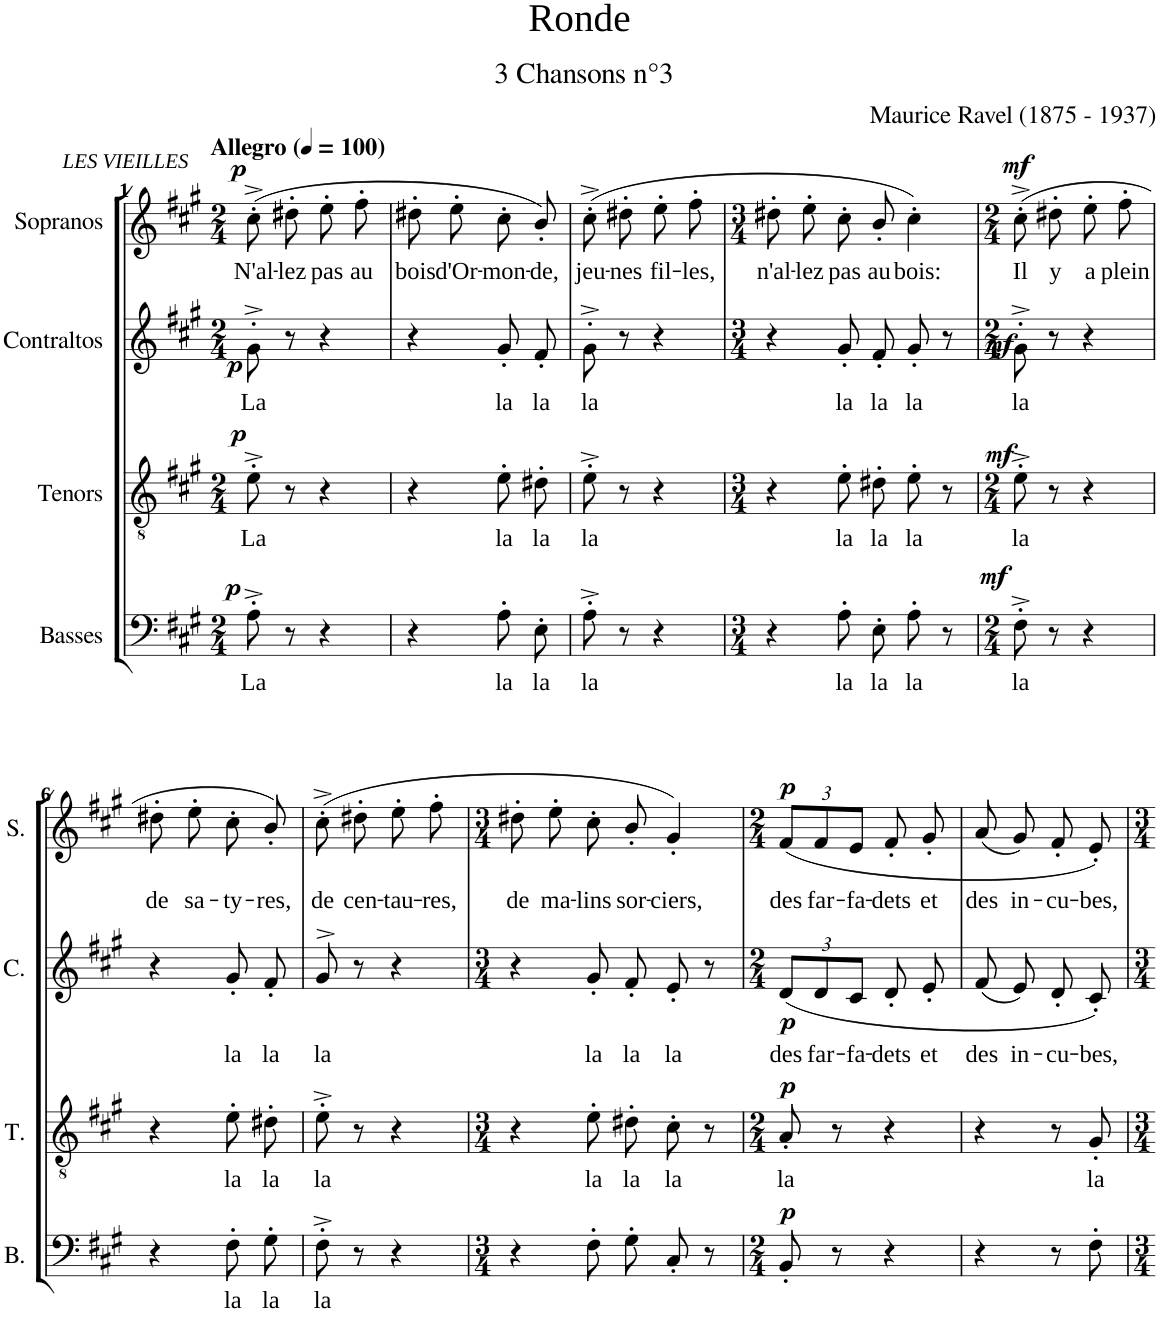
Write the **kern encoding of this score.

**kern	**text	**dynam	**kern	**text	**dynam	**kern	**text	**dynam	**kern	**text	**dynam
*part4	*part4	*part4	*part3	*part3	*part3	*part2	*part2	*part2	*part1	*part1	*part1
*staff4	*staff4	*staff4	*staff3	*staff3	*staff3	*staff2	*staff2	*staff2	*staff1	*staff1	*staff1
*I"Basses	*	*	*I"Tenors	*	*	*I"Contraltos	*	*	*I"Sopranos	*	*
*I'B.	*	*	*I'T.	*	*	*I'C.	*	*	*I'S.	*	*
*clefF4	*	*	*clefGv2	*	*	*clefG2	*	*	*clefG2	*	*
*	*	*	*Trd7c12	*	*	*	*	*	*	*	*
*k[f#c#g#]	*	*	*k[f#c#g#]	*	*	*k[f#c#g#]	*	*	*k[f#c#g#]	*	*
*A:	*	*	*A:	*	*	*A:	*	*	*A:	*	*
*M2/4	*	*	*M2/4	*	*	*M2/4	*	*	*M2/4	*	*
*MM100	*	*	*MM100	*	*	*MM100	*	*	*MM100	*	*
=1	=1	=1	=1	=1	=1	=1	=1	=1	=1	=1	=1
!	!	!	!	!	!	!	!	!	!LO:TX:a:i:t=LES VIEILLES	!	!
!	!	!	!	!	!	!	!	!	!LO:TX:a:B:t=Allegro	!	!
!	!LO:LY:b	!LO:DY:a	!	!LO:LY:b	!LO:DY:a	!	!LO:LY:b	!LO:DY:b	!	!LO:LY:b	!LO:DY:a
8A'^\	La	p	8e'^\	La	p	8g#'^\	La	p	(8cc#'^\	N'al-	p
!	!	!	!	!	!	!	!	!	!	!LO:LY:b	!
8r	.	.	8r	.	.	8r	.	.	8dd#X'\	-lez	.
!	!	!	!	!	!	!	!	!	!	!LO:LY:b	!
4r	.	.	4r	.	.	4r	.	.	8ee'\	pas	.
!	!	!	!	!	!	!	!	!	!	!LO:LY:b	!
.	.	.	.	.	.	.	.	.	8ff#'\	au	.
=2	=2	=2	=2	=2	=2	=2	=2	=2	=2	=2	=2
!	!	!	!	!	!	!	!	!	!	!LO:LY:b	!
4r	.	.	4r	.	.	4r	.	.	8dd#X'\	bois	.
!	!	!	!	!	!	!	!	!	!	!LO:LY:b	!
.	.	.	.	.	.	.	.	.	8ee'\	d'Or-	.
!	!LO:LY:b	!	!	!LO:LY:b	!	!	!LO:LY:b	!	!	!LO:LY:b	!
8A'\L	la	.	8e'\L	la	.	8g#'/	la	.	8cc#'\	-mon-	.
!	!LO:LY:b	!	!	!LO:LY:b	!	!	!LO:LY:b	!	!	!LO:LY:b	!
8E'\J	la	.	8d#X'\J	la	.	8f#'/	la	.	8b'/)	-de,	.
=3	=3	=3	=3	=3	=3	=3	=3	=3	=3	=3	=3
!	!LO:LY:b	!	!	!LO:LY:b	!	!	!LO:LY:b	!	!	!LO:LY:b	!
8A'^\	la	.	8e'^\	la	.	8g#'^\	la	.	(8cc#'^\	jeu-	.
!	!	!	!	!	!	!	!	!	!	!LO:LY:b	!
8r	.	.	8r	.	.	8r	.	.	8dd#X'\	-nes	.
!	!	!	!	!	!	!	!	!	!	!LO:LY:b	!
4r	.	.	4r	.	.	4r	.	.	8ee'\	fil-	.
!	!	!	!	!	!	!	!	!	!	!LO:LY:b	!
.	.	.	.	.	.	.	.	.	8ff#'\	-les,	.
=4	=4	=4	=4	=4	=4	=4	=4	=4	=4	=4	=4
*M3/4	*	*	*M3/4	*	*	*M3/4	*	*	*M3/4	*	*
!	!	!	!	!	!	!	!	!	!	!LO:LY:b	!
4r	.	.	4r	.	.	4r	.	.	8dd#X'\	n'al-	.
!	!	!	!	!	!	!	!	!	!	!LO:LY:b	!
.	.	.	.	.	.	.	.	.	8ee'\	-lez	.
!	!LO:LY:b	!	!	!LO:LY:b	!	!	!LO:LY:b	!	!	!LO:LY:b	!
8A'\L	la	.	8e'\L	la	.	8g#'/	la	.	8cc#'\	pas	.
!	!LO:LY:b	!	!	!LO:LY:b	!	!	!LO:LY:b	!	!	!LO:LY:b	!
8E'\J	la	.	8d#X'\J	la	.	8f#'/	la	.	8b'/	au	.
!	!LO:LY:b	!	!	!LO:LY:b	!	!	!LO:LY:b	!	!	!LO:LY:b	!
8A'\	la	.	8e'\	la	.	8g#'/	la	.	4cc#'\)	bois:	.
8r	.	.	8r	.	.	8r	.	.	.	.	.
=5	=5	=5	=5	=5	=5	=5	=5	=5	=5	=5	=5
*M2/4	*	*	*M2/4	*	*	*M2/4	*	*	*M2/4	*	*
!	!LO:LY:b	!LO:DY:a	!	!LO:LY:b	!LO:DY:a	!	!LO:LY:b	!LO:DY:b	!	!LO:LY:b	!LO:DY:a
8F#'^\	la	mf	8e'^\	la	mf	8g#'^\	la	mf	(8cc#'^\	Il	mf
!	!	!	!	!	!	!	!	!	!	!LO:LY:b	!
8r	.	.	8r	.	.	8r	.	.	8dd#X'\	y	.
!	!	!	!	!	!	!	!	!	!	!LO:LY:b	!
4r	.	.	4r	.	.	4r	.	.	8ee'\	a	.
!	!	!	!	!	!	!	!	!	!	!LO:LY:b	!
.	.	.	.	.	.	.	.	.	8ff#'\	plein	.
!!LO:LB:g=z
=6	=6	=6	=6	=6	=6	=6	=6	=6	=6	=6	=6
!	!	!	!	!	!	!	!	!	!	!LO:LY:b	!
4r	.	.	4r	.	.	4r	.	.	8dd#X'\	de	.
!	!	!	!	!	!	!	!	!	!	!LO:LY:b	!
.	.	.	.	.	.	.	.	.	8ee'\	sa-	.
!	!LO:LY:b	!	!	!LO:LY:b	!	!	!LO:LY:b	!	!	!LO:LY:b	!
8F#'\L	la	.	8e'\L	la	.	8g#'/	la	.	8cc#'\	-ty-	.
!	!LO:LY:b	!	!	!LO:LY:b	!	!	!LO:LY:b	!	!	!LO:LY:b	!
8G#'\J	la	.	8d#X'\J	la	.	8f#'/	la	.	8b'/)	-res,	.
=7	=7	=7	=7	=7	=7	=7	=7	=7	=7	=7	=7
!	!LO:LY:b	!	!	!LO:LY:b	!	!	!LO:LY:b	!	!	!LO:LY:b	!
8F#'^\	la	.	8e'^\	la	.	8g#^>/	la	.	(8cc#'^\	de	.
!	!	!	!	!	!	!	!	!	!	!LO:LY:b	!
8r	.	.	8r	.	.	8r	.	.	8dd#X'\	cen-	.
!	!	!	!	!	!	!	!	!	!	!LO:LY:b	!
4r	.	.	4r	.	.	4r	.	.	8ee'\	-tau-	.
!	!	!	!	!	!	!	!	!	!	!LO:LY:b	!
.	.	.	.	.	.	.	.	.	8ff#'\	-res,	.
=8	=8	=8	=8	=8	=8	=8	=8	=8	=8	=8	=8
*M3/4	*	*	*M3/4	*	*	*M3/4	*	*	*M3/4	*	*
!	!	!	!	!	!	!	!	!	!	!LO:LY:b	!
4r	.	.	4r	.	.	4r	.	.	8dd#X'\	de	.
!	!	!	!	!	!	!	!	!	!	!LO:LY:b	!
.	.	.	.	.	.	.	.	.	8ee'\	ma-	.
!	!	!	!	!LO:LY:b	!	!	!LO:LY:b	!	!	!LO:LY:b	!
8F#'\L	.	.	8e'\L	la	.	8g#'/	la	.	8cc#'\	-lins	.
!	!	!	!	!LO:LY:b	!	!	!LO:LY:b	!	!	!LO:LY:b	!
8G#'\J	.	.	8d#X'\J	la	.	8f#'/	la	.	8b'/	sor-	.
!	!	!	!	!LO:LY:b	!	!	!LO:LY:b	!	!	!LO:LY:b	!
8C#'/	.	.	8c#'\	la	.	8e'/	la	.	4g#'/)	-ciers,	.
8r	.	.	8r	.	.	8r	.	.	.	.	.
=9	=9	=9	=9	=9	=9	=9	=9	=9	=9	=9	=9
*M2/4	*	*	*M2/4	*	*	*M2/4	*	*	*M2/4	*	*
!	!	!	!	!LO:LY:b	!	!	!	!	!	!	!
*	*	*	*	*	*	*Xbrackettup	*	*	*	*	*
!	!	!	!	!	!	!	!LO:LY:b	!	!	!	!
*	*	*	*	*	*	*	*	*	*Xbrackettup	*	*
!	!	!LO:DY:a	!	!	!LO:DY:a	!	!	!LO:DY:b	!	!LO:LY:b	!LO:DY:a
8BB'/	.	p	8A'/	la	p	(12d/L	des	p	(12f#/L	des	p
!	!	!	!	!	!	!	!LO:LY:b	!	!	!LO:LY:b	!
.	.	.	.	.	.	12d/	far-	.	12f#/	far-	.
8r	.	.	8r	.	.	.	.	.	.	.	.
!	!	!	!	!	!	!	!LO:LY:b	!	!	!LO:LY:b	!
.	.	.	.	.	.	12c#/J	-fa-	.	12e/J	-fa-	.
!	!	!	!	!	!	!	!LO:LY:b	!	!	!LO:LY:b	!
4r	.	.	4r	.	.	8d'/	-dets	.	8f#'/	-dets	.
!	!	!	!	!	!	!	!LO:LY:b	!	!	!LO:LY:b	!
.	.	.	.	.	.	8e'/	et	.	8g#'/	et	.
=10	=10	=10	=10	=10	=10	=10	=10	=10	=10	=10	=10
!	!	!	!	!	!	!	!LO:LY:b	!	!	!LO:LY:b	!
4r	.	.	4r	.	.	(8f#/	des	.	(8a/	des	.
!	!	!	!	!	!	!	!LO:LY:b	!	!	!LO:LY:b	!
.	.	.	.	.	.	8e/)	in-	.	8g#/)	in-	.
!	!	!	!	!	!	!	!LO:LY:b	!	!	!LO:LY:b	!
8r	.	.	8r	.	.	8d'/	-cu-	.	8f#'/	-cu-	.
!	!	!	!	!LO:LY:b	!	!	!LO:LY:b	!	!	!LO:LY:b	!
8F#'\	.	.	8G#'/	la	.	8c#'/)	-bes,	.	8e'/)	-bes,	.
=	=	=	=	=	=	=	=	=	=	=	=
*-	*-	*-	*-	*-	*-	*-	*-	*-	*-	*-	*-
